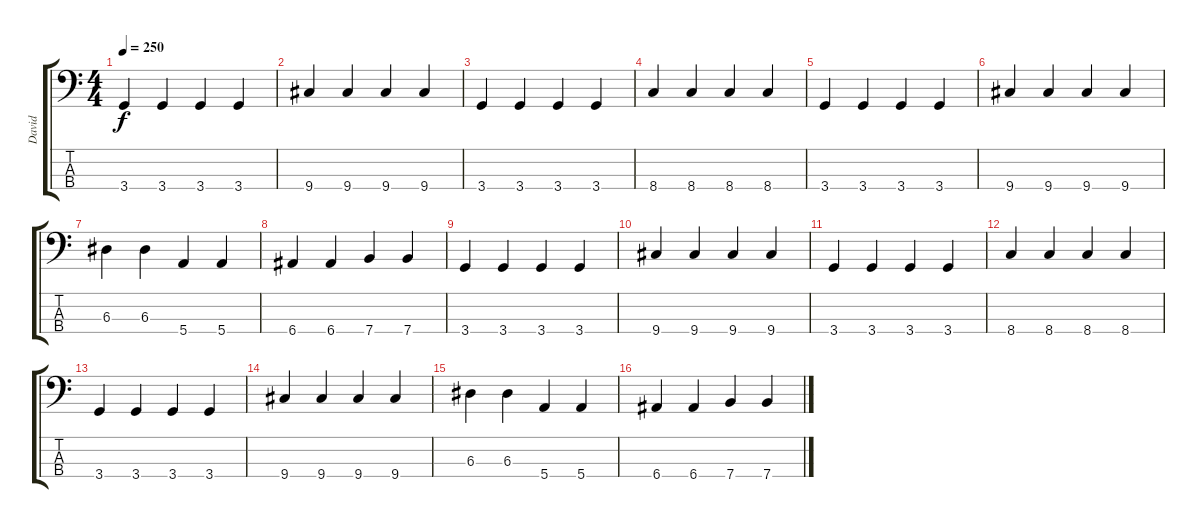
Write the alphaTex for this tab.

\track ("David" "David") {instrument electricbasspick}
\staff {score tabs}
\tuning (G2 D2 A1 E1) {hide}
\ts (4 4)
\tempo 250
\clef f4
\ks c
3.4.4{dy f} 3.4.4 3.4.4 3.4.4 |
9.4.4 9.4.4 9.4.4 9.4.4 |
3.4.4 3.4.4 3.4.4 3.4.4 |
8.4.4 8.4.4 8.4.4 8.4.4 |
3.4.4 3.4.4 3.4.4 3.4.4 |
9.4.4 9.4.4 9.4.4 9.4.4 |
6.3.4 6.3.4 5.4.4 5.4.4 |
6.4.4 6.4.4 7.4.4 7.4.4 |
3.4.4 3.4.4 3.4.4 3.4.4 |
9.4.4 9.4.4 9.4.4 9.4.4 |
3.4.4 3.4.4 3.4.4 3.4.4 |
8.4.4 8.4.4 8.4.4 8.4.4 |
3.4.4 3.4.4 3.4.4 3.4.4 |
9.4.4 9.4.4 9.4.4 9.4.4 |
6.3.4 6.3.4 5.4.4 5.4.4 |
6.4.4 6.4.4 7.4.4 7.4.4
